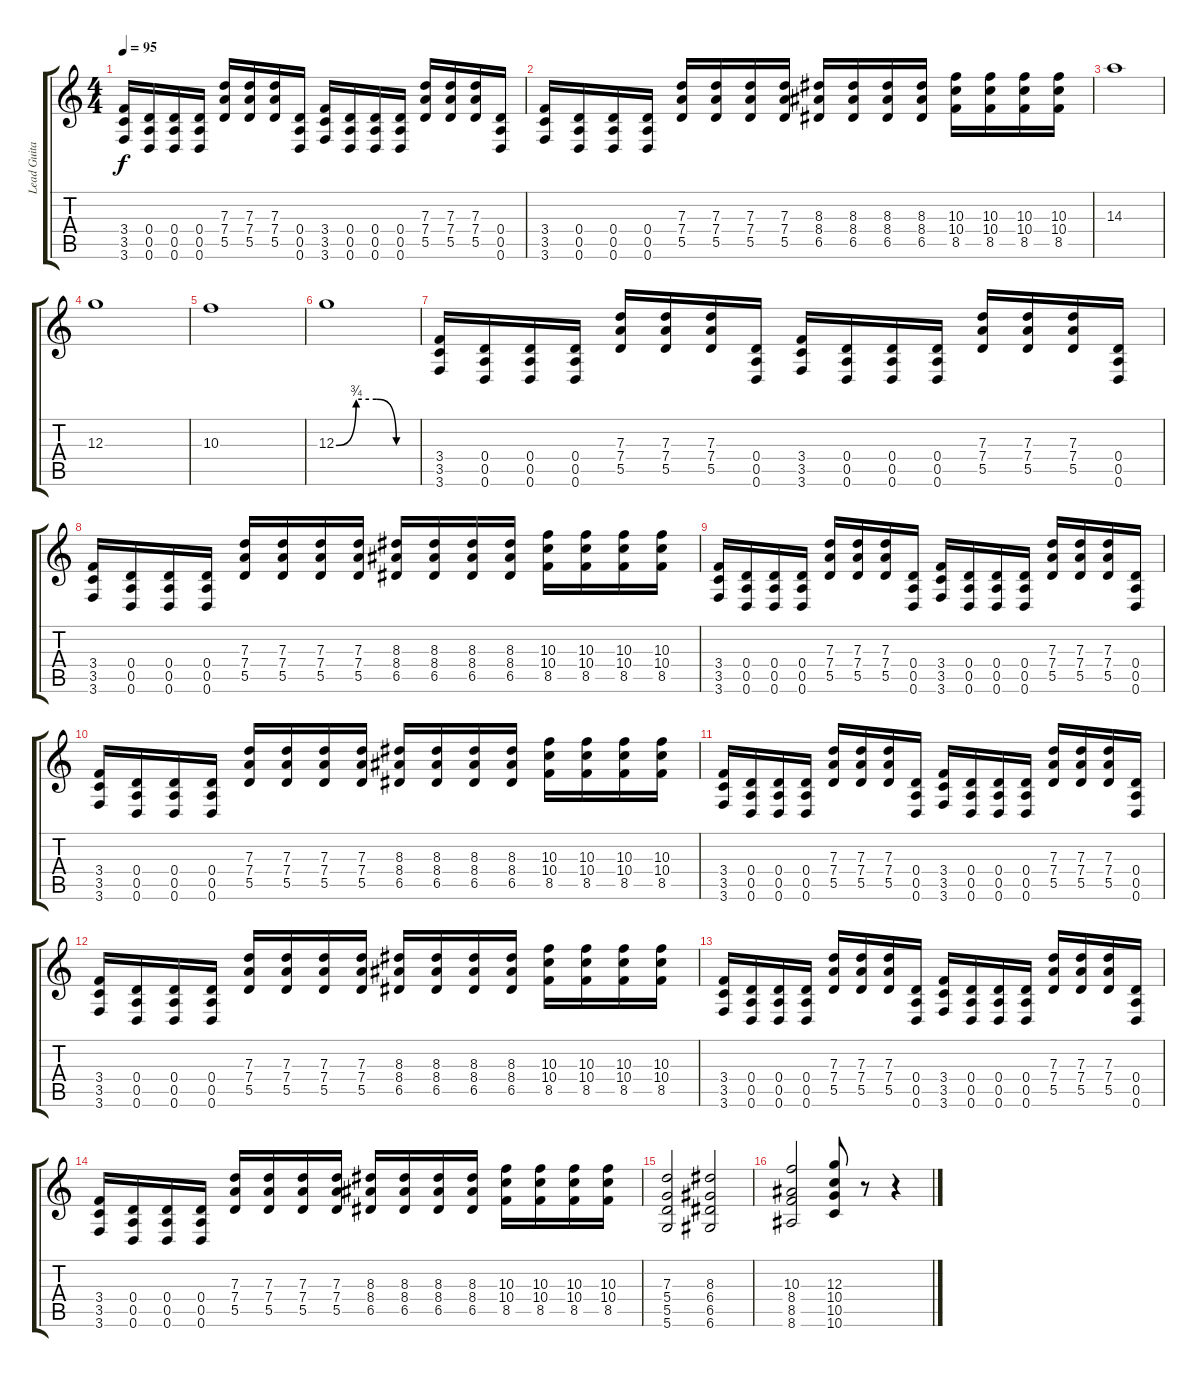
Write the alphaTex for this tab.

\track ("Lead Guitar" "Lead Guita") {instrument overdrivenguitar}
\staff {score tabs}
\tuning (E4 B3 G3 D3 A2 D2) {hide}
\ts (4 4)
\tempo 95
\clef g2
\ks c
(3.4 3.5 3.6).16{dy f} (0.4 0.5 0.6).16 (0.4 0.5 0.6).16 (0.4 0.5 0.6).16 (7.3 7.4 5.5).16 (7.3 7.4 5.5).16 (7.3 7.4 5.5).16 (0.4 0.5 0.6).16 (3.4 3.5 3.6).16 (0.4 0.5 0.6).16 (0.4 0.5 0.6).16 (0.4 0.5 0.6).16 (7.3 7.4 5.5).16 (7.3 7.4 5.5).16 (7.3 7.4 5.5).16 (0.4 0.5 0.6).16 |
(3.4 3.5 3.6).16 (0.4 0.5 0.6).16 (0.4 0.5 0.6).16 (0.4 0.5 0.6).16 (7.3 7.4 5.5).16 (7.3 7.4 5.5).16 (7.3 7.4 5.5).16 (7.3 7.4 5.5).16 (8.3 8.4 6.5).16 (8.3 8.4 6.5).16 (8.3 8.4 6.5).16 (8.3 8.4 6.5).16 (10.3 10.4 8.5).16 (10.3 10.4 8.5).16 (10.3 10.4 8.5).16 (10.3 10.4 8.5).16 |
14.3.1 |
12.3.1 |
10.3.1 |
12.3{be (custom 0 0 15 3 30 3 45 0 60 0)}.1 |
(3.4 3.5 3.6).16 (0.4 0.5 0.6).16 (0.4 0.5 0.6).16 (0.4 0.5 0.6).16 (7.3 7.4 5.5).16 (7.3 7.4 5.5).16 (7.3 7.4 5.5).16 (0.4 0.5 0.6).16 (3.4 3.5 3.6).16 (0.4 0.5 0.6).16 (0.4 0.5 0.6).16 (0.4 0.5 0.6).16 (7.3 7.4 5.5).16 (7.3 7.4 5.5).16 (7.3 7.4 5.5).16 (0.4 0.5 0.6).16 |
(3.4 3.5 3.6).16 (0.4 0.5 0.6).16 (0.4 0.5 0.6).16 (0.4 0.5 0.6).16 (7.3 7.4 5.5).16 (7.3 7.4 5.5).16 (7.3 7.4 5.5).16 (7.3 7.4 5.5).16 (8.3 8.4 6.5).16 (8.3 8.4 6.5).16 (8.3 8.4 6.5).16 (8.3 8.4 6.5).16 (10.3 10.4 8.5).16 (10.3 10.4 8.5).16 (10.3 10.4 8.5).16 (10.3 10.4 8.5).16 |
(3.4 3.5 3.6).16 (0.4 0.5 0.6).16 (0.4 0.5 0.6).16 (0.4 0.5 0.6).16 (7.3 7.4 5.5).16 (7.3 7.4 5.5).16 (7.3 7.4 5.5).16 (0.4 0.5 0.6).16 (3.4 3.5 3.6).16 (0.4 0.5 0.6).16 (0.4 0.5 0.6).16 (0.4 0.5 0.6).16 (7.3 7.4 5.5).16 (7.3 7.4 5.5).16 (7.3 7.4 5.5).16 (0.4 0.5 0.6).16 |
(3.4 3.5 3.6).16 (0.4 0.5 0.6).16 (0.4 0.5 0.6).16 (0.4 0.5 0.6).16 (7.3 7.4 5.5).16 (7.3 7.4 5.5).16 (7.3 7.4 5.5).16 (7.3 7.4 5.5).16 (8.3 8.4 6.5).16 (8.3 8.4 6.5).16 (8.3 8.4 6.5).16 (8.3 8.4 6.5).16 (10.3 10.4 8.5).16 (10.3 10.4 8.5).16 (10.3 10.4 8.5).16 (10.3 10.4 8.5).16 |
(3.4 3.5 3.6).16 (0.4 0.5 0.6).16 (0.4 0.5 0.6).16 (0.4 0.5 0.6).16 (7.3 7.4 5.5).16 (7.3 7.4 5.5).16 (7.3 7.4 5.5).16 (0.4 0.5 0.6).16 (3.4 3.5 3.6).16 (0.4 0.5 0.6).16 (0.4 0.5 0.6).16 (0.4 0.5 0.6).16 (7.3 7.4 5.5).16 (7.3 7.4 5.5).16 (7.3 7.4 5.5).16 (0.4 0.5 0.6).16 |
(3.4 3.5 3.6).16 (0.4 0.5 0.6).16 (0.4 0.5 0.6).16 (0.4 0.5 0.6).16 (7.3 7.4 5.5).16 (7.3 7.4 5.5).16 (7.3 7.4 5.5).16 (7.3 7.4 5.5).16 (8.3 8.4 6.5).16 (8.3 8.4 6.5).16 (8.3 8.4 6.5).16 (8.3 8.4 6.5).16 (10.3 10.4 8.5).16 (10.3 10.4 8.5).16 (10.3 10.4 8.5).16 (10.3 10.4 8.5).16 |
(3.4 3.5 3.6).16 (0.4 0.5 0.6).16 (0.4 0.5 0.6).16 (0.4 0.5 0.6).16 (7.3 7.4 5.5).16 (7.3 7.4 5.5).16 (7.3 7.4 5.5).16 (0.4 0.5 0.6).16 (3.4 3.5 3.6).16 (0.4 0.5 0.6).16 (0.4 0.5 0.6).16 (0.4 0.5 0.6).16 (7.3 7.4 5.5).16 (7.3 7.4 5.5).16 (7.3 7.4 5.5).16 (0.4 0.5 0.6).16 |
(3.4 3.5 3.6).16 (0.4 0.5 0.6).16 (0.4 0.5 0.6).16 (0.4 0.5 0.6).16 (7.3 7.4 5.5).16 (7.3 7.4 5.5).16 (7.3 7.4 5.5).16 (7.3 7.4 5.5).16 (8.3 8.4 6.5).16 (8.3 8.4 6.5).16 (8.3 8.4 6.5).16 (8.3 8.4 6.5).16 (10.3 10.4 8.5).16 (10.3 10.4 8.5).16 (10.3 10.4 8.5).16 (10.3 10.4 8.5).16 |
(7.3 5.4 5.5 5.6).2 (8.3 6.4 6.5 6.6).2 |
(10.3 8.4 8.5 8.6).2 (12.3 10.4 10.5 10.6).8 r.8 r.4
